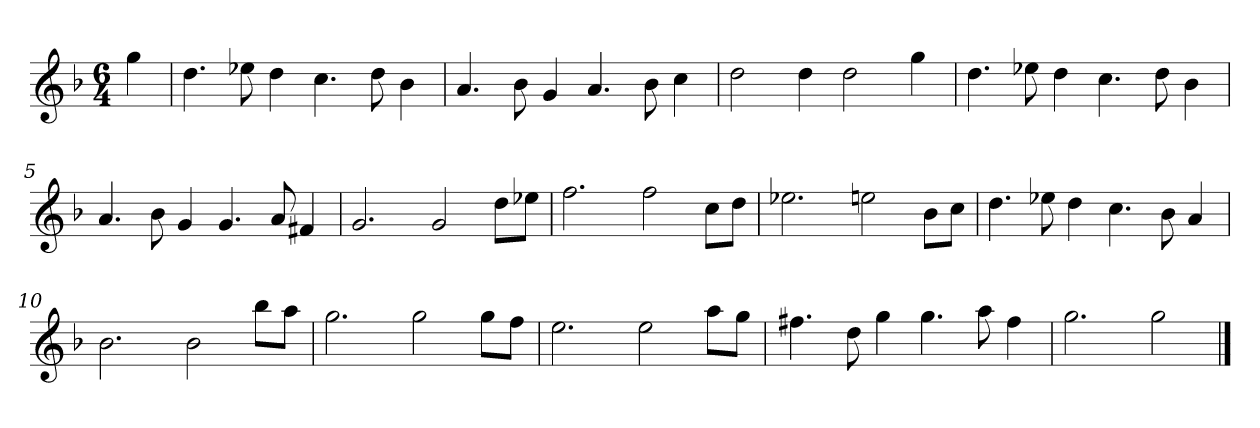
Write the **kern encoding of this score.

**kern
*part1
*staff1
*k[b-]
*M6/4
*MM120
=
4gg
=1
4.dd
8ee-X
4dd
4.cc
8dd
4b-
=2
4.a
8b-
4g
4.a
8b-
4cc
=3
2dd
4dd
2dd
4gg
=4
4.dd
8ee-X
4dd
4.cc
8dd
4b-
=5
4.a
8b-
4g
4.g
8a
4f#X
=6
2.g
2g
8ddL
8ee-XJ
=7
2.ff
2ff
8ccL
8ddJ
=8
2.ee-X
2een
8b-L
8ccJ
=9
4.dd
8ee-X
4dd
4.cc
8b-
4a
=10
2.b-
2b-
8bb-L
8aaJ
=11
2.gg
2gg
8ggL
8ffJ
=12
2.ee
2ee
8aaL
8ggJ
=13
4.ff#X
8dd
4gg
4.gg
8aa
4ff#
=14
2.gg
2gg
==
*-
